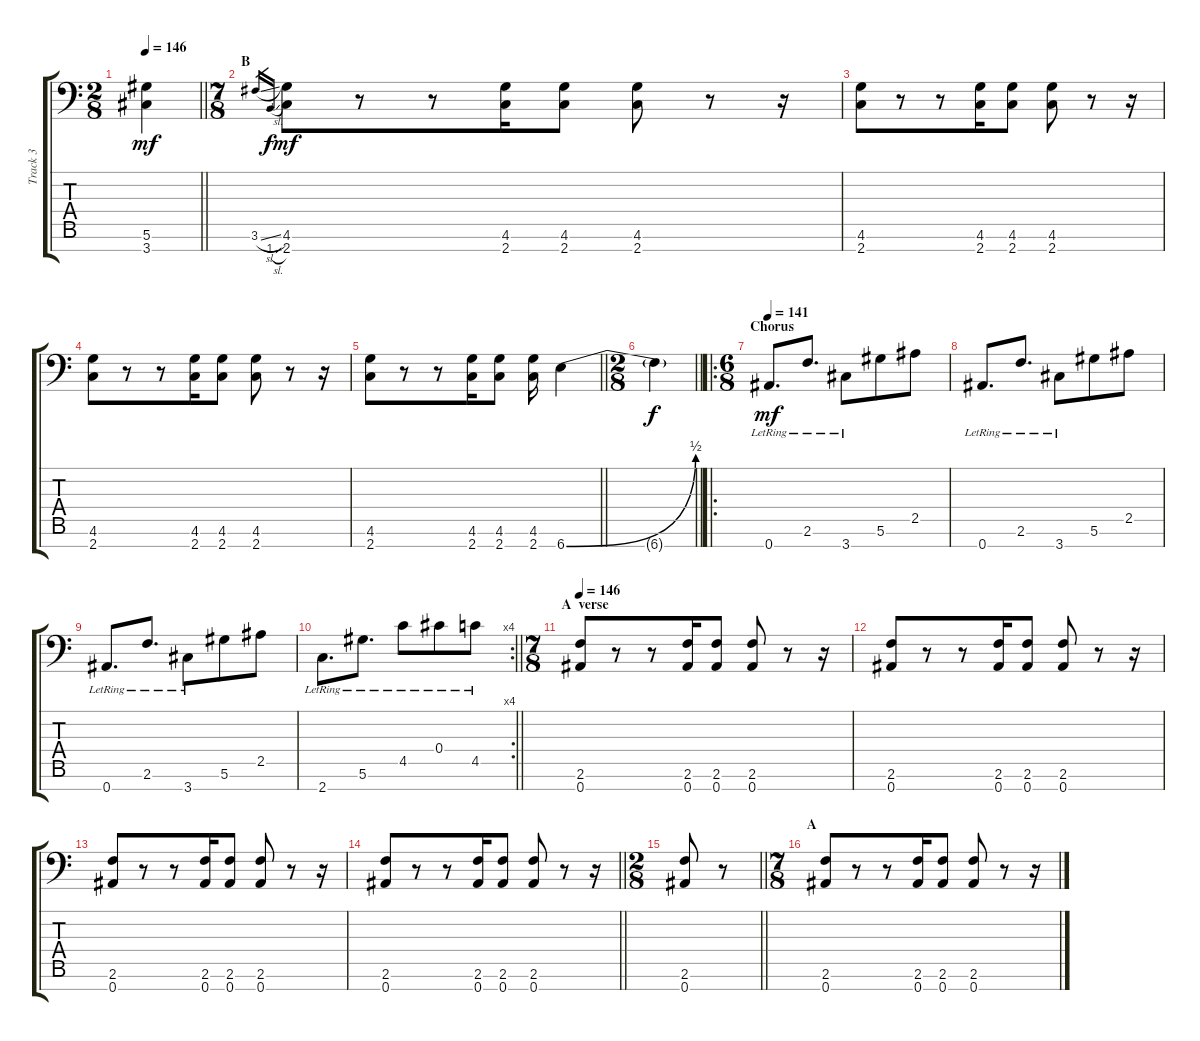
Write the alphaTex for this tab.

\track ("Track 3" "Track 3") {instrument distortionguitar}
\staff {score tabs}
\tuning (Eb4 Bb3 Gb3 Db3 Ab2 Eb2 Bb1) {hide}
\ts (2 8)
\tempo 146
\clef f4
\barLineRight lightlight
\ks c
(5.6 3.7).4{dy mf} |
\ts (7 8)
\section ("" "B")
3.6{sl}.16{gr} 1.7{sl}.16{gr dy f} (4.6 2.7).8{dy mf} r.8 r.8 (4.6 2.7).16 (4.6 2.7).8 (4.6 2.7).8 r.8 r.16 |
(4.6 2.7).8 r.8 r.8 (4.6 2.7).16 (4.6 2.7).8 (4.6 2.7).8 r.8 r.16 |
(4.6 2.7).8 r.8 r.8 (4.6 2.7).16 (4.6 2.7).8 (4.6 2.7).8 r.8 r.16 |
\barLineRight lightlight
(4.6 2.7).8 r.8 r.8 (4.6 2.7).16 (4.6 2.7).8 (4.6 2.7).16 6.7{be (bend 0 0 60 2)}.4 |
\ts (2 8)
\barLineRight lightlight
6.7{t}.4{dy f} |
\ro
\ts (6 8)
\section ("" "Chorus")
\tempo 141
0.7{lr}.8{d dy mf} 2.6{lr}.8{d} 3.7{lr}.8 5.6.8 2.5.8 |
0.7{lr}.8{d} 2.6{lr}.8{d} 3.7{lr}.8 5.6.8 2.5.8 |
0.7{lr}.8{d} 2.6{lr}.8{d} 3.7{lr}.8 5.6.8 2.5.8 |
\rc 4
\barLineRight lightlight
2.7{lr}.8{d} 5.6{lr}.8{d} 4.5{lr}.8 0.4{lr}.8 4.5{lr}.8 |
\ts (7 8)
\section ("" "A  verse")
\tempo 146
(2.6 0.7).8 r.8 r.8 (2.6 0.7).16 (2.6 0.7).8 (2.6 0.7).8 r.8 r.16 |
(2.6 0.7).8 r.8 r.8 (2.6 0.7).16 (2.6 0.7).8 (2.6 0.7).8 r.8 r.16 |
(2.6 0.7).8 r.8 r.8 (2.6 0.7).16 (2.6 0.7).8 (2.6 0.7).8 r.8 r.16 |
\barLineRight lightlight
(2.6 0.7).8 r.8 r.8 (2.6 0.7).16 (2.6 0.7).8 (2.6 0.7).8 r.8 r.16 |
\ts (2 8)
\barLineRight lightlight
(2.6 0.7).8 r.8 |
\ts (7 8)
\section ("" "A")
(2.6 0.7).8 r.8 r.8 (2.6 0.7).16 (2.6 0.7).8 (2.6 0.7).8 r.8 r.16
